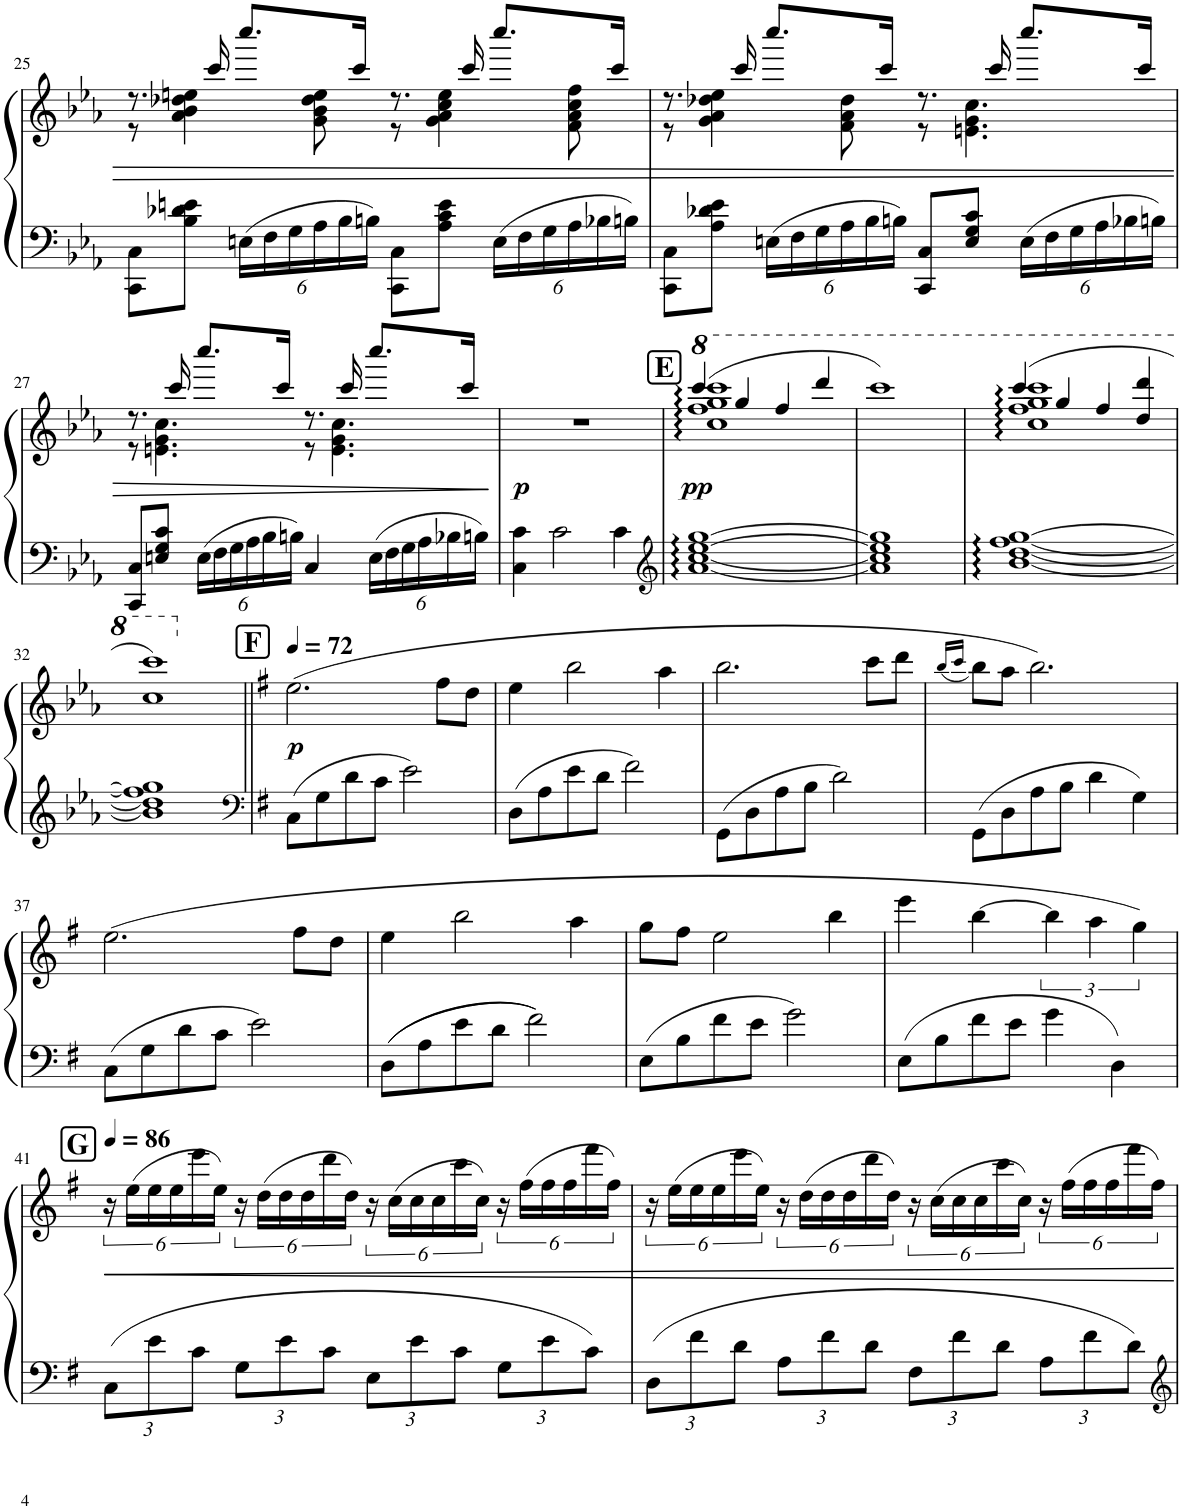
**kern	**kern	**dynam
*part1	*part1	*part1
*staff2	*staff1	*staff1/2
*I"Piano	*	*
*I'Pno.	*	*
!!LO:PB:g=z
*clefF4	*clefG2	*
*k[b-e-a-]	*k[b-e-a-]	*
*M4/4	*M4/4	*
*met(c)	*met(c)	*
=25	=25	=25
*	*^	*
8CC\ 8C\L	8.r	8r	.
8B-\ 8d-X\ 8en\J	.	4a-\ 4b-\ 4dd-X\ 4een\	.
.	16ccc/	.	.
*Xbrackettup	*	*	*
24En\LL	8.cccc/L	.	.
24F\	.	.	.
24G\	.	.	.
24A-\	.	8g\ 8b-\ 8dd-\ 8ee\	.
24B-\	.	.	.
.	16ccc/Jk	.	.
24Bn\JJ	.	.	.
8CC\ 8C\L	8.r	8r	.
8A-\ 8c\ 8e\J	.	4g\ 4a-\ 4cc\ 4ee\	.
.	16ccc/	.	.
24E\LL	8.cccc/L	.	.
24F\	.	.	.
24G\	.	.	.
24A-\	.	8f\ 8a-\ 8cc\ 8ff\	.
24B-X\	.	.	.
.	16ccc/Jk	.	.
24Bn\JJ	.	.	.
=26	=26	=26	=26
8CC\ 8C\L	8.r	8r	.
8A-\ 8d-X\ 8e-\J	.	4g\ 4a-\ 4dd-X\ 4ee-\	.
.	16ccc/	.	.
24En\LL	8.cccc/L	.	.
24F\	.	.	.
24G\	.	.	.
24A-\	.	8f\ 8a-\ 8dd-\	.
24B-\	.	.	.
.	16ccc/Jk	.	.
24Bn\JJ	.	.	.
8CC/ 8C/L	8.r	8r	.
8E/ 8G/ 8c/J	.	4.en\ 4.g\ 4.cc\	.
.	16ccc/	.	.
24E\LL	8.cccc/L	.	.
24F\	.	.	.
24G\	.	.	.
24A-\	.	.	.
24B-X\	.	.	.
.	16ccc/Jk	.	.
24Bn\JJ	.	.	.
!!LO:LB:g=z	!!
=27	=27	=27	=27
8CC/ 8C/L	8.r	8r	.
8En/ 8G/ 8c/J	.	4.en\ 4.g\ 4.cc\	.
.	16ccc/	.	.
24E\LL	8.cccc/L	.	.
24F\	.	.	.
24G\	.	.	.
24A-\	.	.	.
24B-\	.	.	.
.	16ccc/Jk	.	.
24Bn\JJ	.	.	.
4C/	8.r	8r	.
.	.	4.e\ 4.g\ 4.cc\	.
.	16ccc/	.	.
24E\LL	8.cccc/L	.	.
24F\	.	.	.
24G\	.	.	.
24A-\	.	.	.
24B-X\	.	.	.
.	16ccc/Jk	.	.
24Bn\JJ	.	.	.
*	*v	*v	*
=28	=28	=28
!	!	!LO:DY:b
4C\ 4c\	1r	p
2c\	.	.
4c\	.	.
!!LO:REH:place=s1:a:B:cj:fs=14:t=E
=29	=29	=29
*clefG2	*	*
*	*8va	*
*	*^	*
!	!	!	!LO:DY:b
[1a- [1cc [1ee- [1gg	(4cccc/	1ccc 1fff 1ggg 1cccc	pp
.	4ggg/	.	.
.	4fff/	.	.
.	4dddd/	.	.
*	*v	*v	*
=30	=30	=30
1a-] 1cc] 1ee-] 1gg]	1cccc)	.
=31	=31	=31
*	*^	*
[1b- [1dd [1ff [1gg	(4cccc/	1ccc 1fff 1ggg 1cccc	.
.	4ggg/	.	.
.	4fff/	.	.
.	4ddd/ 4dddd/	.	.
*	*v	*v	*
!!LO:LB:g=z
=32	=32	=32
1b-] 1dd] 1ff] 1gg]	1ccc 1cccc)	.
=33||	=33||	=33||
!!LO:REH:place=s1:a:B:cj:fs=14:t=F
*clefF4	*	*
*k[f#]	*k[f#]	*
*	*X8va	*
*	*MM72	*
!	!	!LO:DY:b
8C\L	(2.ee\	p
8G\	.	.
8d\	.	.
8c\J	.	.
2e\	.	.
.	8ff#\L	.
.	8dd\J	.
=34	=34	=34
8D\L	4ee\	.
8A\	.	.
8e\	2bb\	.
8d\J	.	.
2f#\	.	.
.	4aa\	.
=35	=35	=35
8GG\L	2.bb\	.
8D\	.	.
8A\	.	.
8B\J	.	.
2d\	.	.
.	8ccc\L	.
.	8ddd\J	.
=36	=36	=36
.	(16qbb/LL	.
.	16qccc/JJ	.
8GG\L	8bb\L)	.
8D\	8aa\J	.
8A\	2.bb\)	.
8B\J	.	.
4d\	.	.
4G\	.	.
!!LO:LB:g=z
=37	=37	=37
8C\L	(2.ee\	.
8G\	.	.
8d\	.	.
8c\J	.	.
2e\	.	.
.	8ff#\L	.
.	8dd\J	.
=38	=38	=38
8D\L	4ee\	.
8A\	.	.
8e\	2bb\	.
8d\J	.	.
2f#\	.	.
.	4aa\	.
=39	=39	=39
8E\L	8gg\L	.
8B\	8ff#\J	.
8f#\	2ee\	.
8e\J	.	.
2g\	.	.
.	4bb\	.
=40	=40	=40
8E\L	4eee\	.
8B\	.	.
8f#\	[4bb\	.
8e\J	.	.
4g\	6bb\]	.
.	6aa\	.
4D\	.	.
.	6gg\)	.
!!LO:LB:g=z
=41	=41	=41
!!LO:REH:place=s1:a:B:cj:fs=14:t=G
*	*MM86	*
12C\L	24r	.
.	(24ee\LL	.
12e\	24ee\	.
.	24ee\	.
12c\J	24eee\	.
.	24ee\JJ)	.
12G\L	24r	.
.	(24dd\LL	.
12e\	24dd\	.
.	24dd\	.
12c\J	24ddd\	.
.	24dd\JJ)	.
12E\L	24r	.
.	(24cc\LL	.
12e\	24cc\	.
.	24cc\	.
12c\J	24ccc\	.
.	24cc\JJ)	.
12G\L	24r	.
.	(24ff#\LL	.
12e\	24ff#\	.
.	24ff#\	.
12c\J	24fff#\	.
.	24ff#\JJ)	.
=42	=42	=42
12D\L	24r	.
.	(24ee\LL	.
12f#\	24ee\	.
.	24ee\	.
12d\J	24eee\	.
.	24ee\JJ)	.
12A\L	24r	.
.	(24dd\LL	.
12f#\	24dd\	.
.	24dd\	.
12d\J	24ddd\	.
.	24dd\JJ)	.
12F#\L	24r	.
.	(24cc\LL	.
12f#\	24cc\	.
.	24cc\	.
12d\J	24ccc\	.
.	24cc\JJ)	.
12A\L	24r	.
.	(24ff#\LL	.
12f#\	24ff#\	.
.	24ff#\	.
12d\J	24fff#\	.
.	24ff#\JJ)	.
=	=	=
*-	*-	*-
